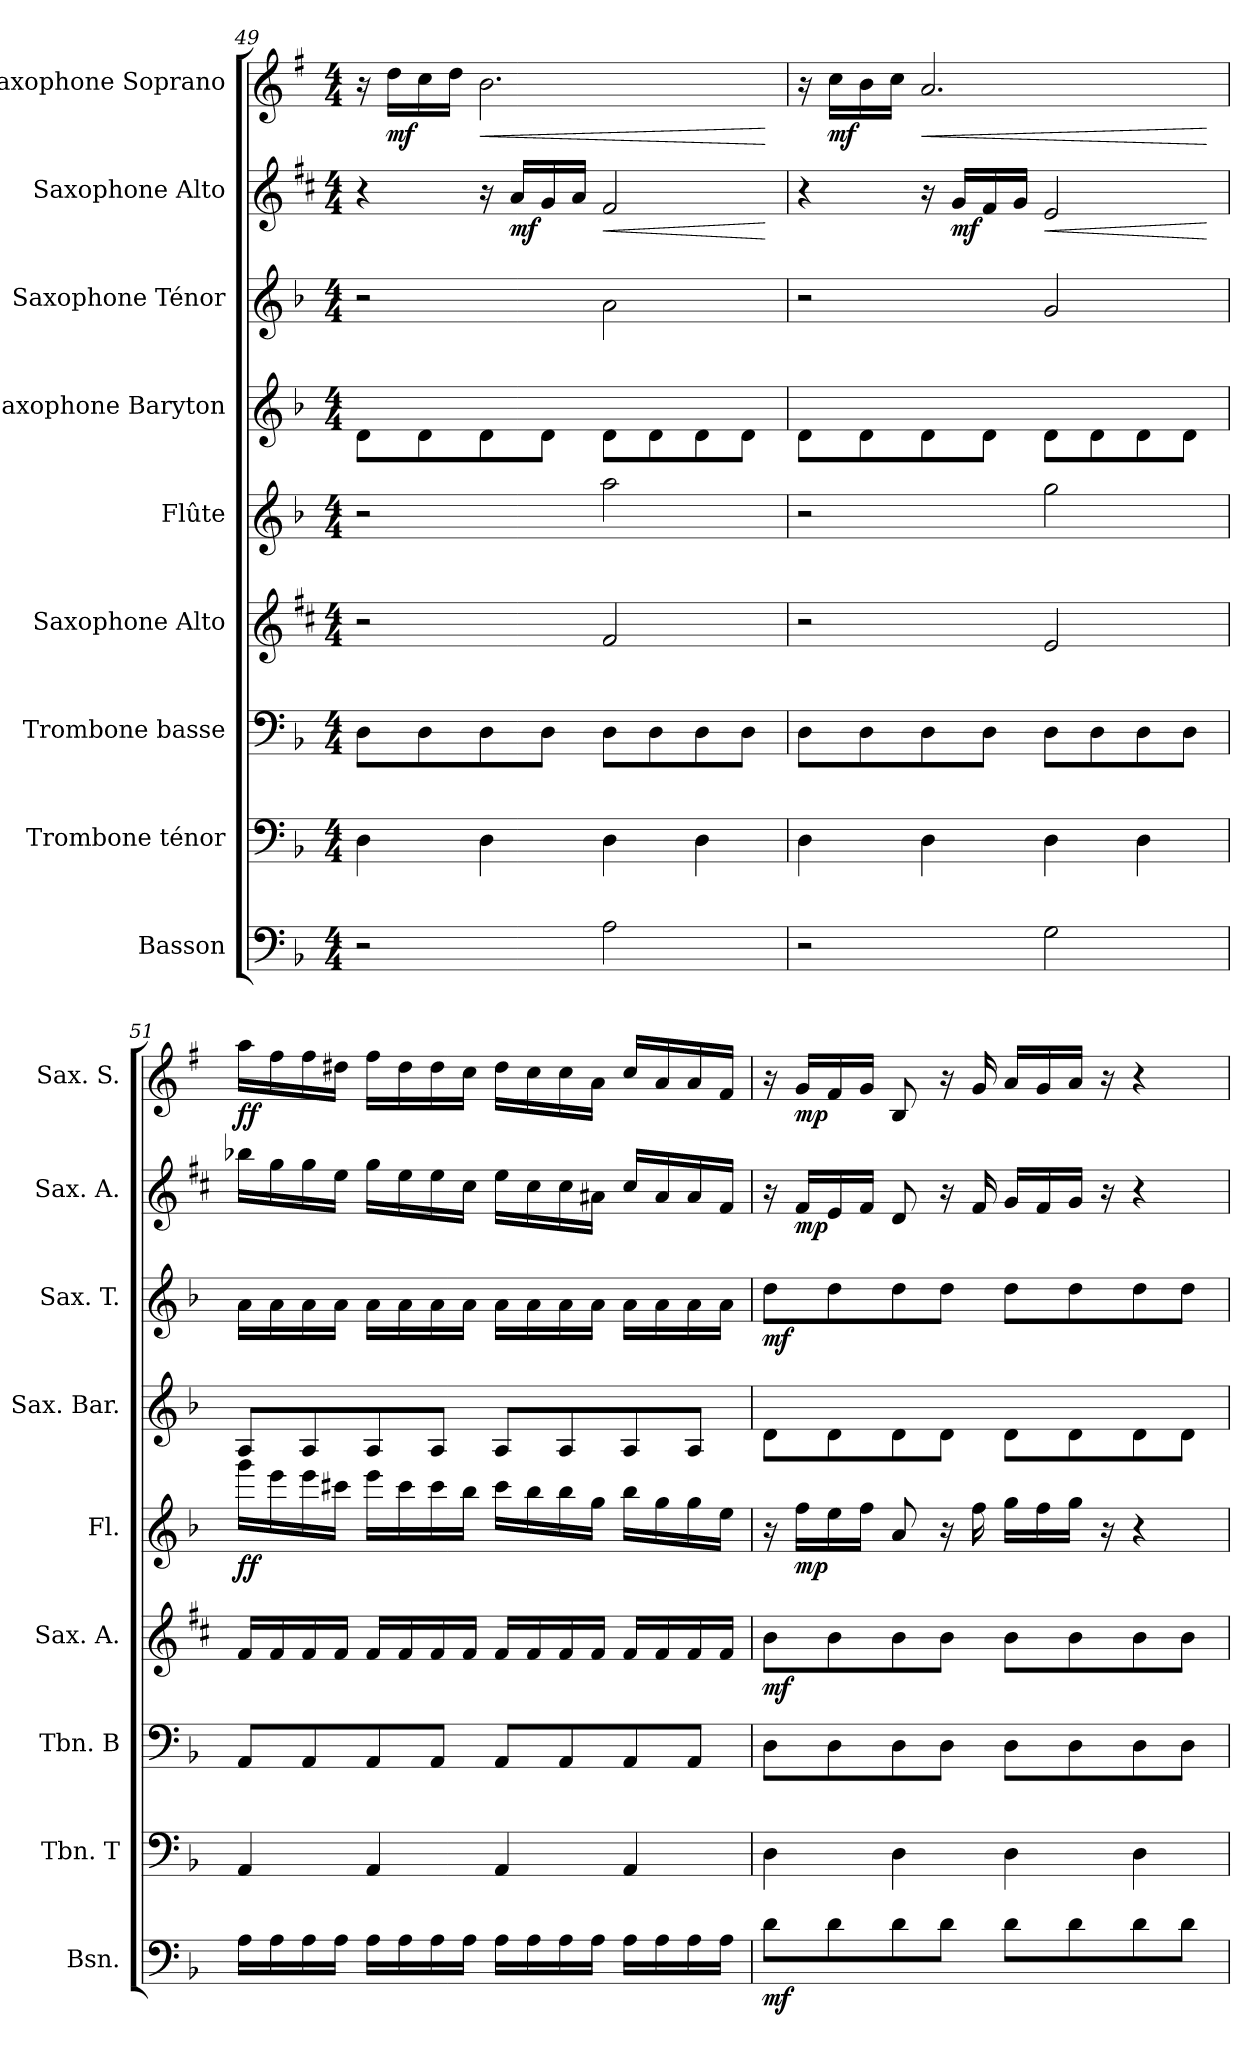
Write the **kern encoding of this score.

**kern	**dynam	**kern	**kern	**kern	**dynam	**kern	**dynam	**kern	**kern	**dynam	**kern	**dynam	**kern	**dynam
*part9	*part9	*part8	*part7	*part6	*part6	*part5	*part5	*part4	*part3	*part3	*part2	*part2	*part1	*part1
*staff9	*staff9	*staff8	*staff7	*staff6	*staff6	*staff5	*staff5	*staff4	*staff3	*staff3	*staff2	*staff2	*staff1	*staff1
*I"Basson	*	*I"Trombone ténor	*I"Trombone basse	*I"Saxophone Alto	*	*I"Flûte	*	*I"Saxophone Baryton	*I"Saxophone Ténor	*	*I"Saxophone Alto	*	*I"Saxophone Soprano	*
*I'Bsn.	*	*I'Tbn. T	*I'Tbn. B	*I'Sax. A.	*	*I'Fl.	*	*I'Sax. Bar.	*I'Sax. T.	*	*I'Sax. A.	*	*I'Sax. S.	*
*clefF4	*	*clefF4	*clefF4	*clefG2	*	*clefG2	*	*clefG2	*clefG2	*	*clefG2	*	*clefG2	*
*	*	*	*	*ITrd5c9	*	*	*	*ITrd12c21	*ITrd8c14	*	*ITrd5c9	*	*ITrd1c2	*
*k[b-]	*	*k[b-]	*k[b-]	*k[b-]	*	*k[b-]	*	*k[b-]	*k[b-]	*	*k[b-]	*	*k[b-]	*
*M4/4	*	*M4/4	*M4/4	*M4/4	*	*M4/4	*	*M4/4	*M4/4	*	*M4/4	*	*M4/4	*
=49	=49	=49	=49	=49	=49	=49	=49	=49	=49	=49	=49	=49	=49	=49
2r	.	4D\	8D\L	2r	.	2r	.	8D\L	2r	.	4r	.	16r	.
!	!	!	!	!	!	!	!	!	!	!	!	!	!	!LO:DY:b
.	.	.	.	.	.	.	.	.	.	.	.	.	16cc\LL	mf
.	.	.	8D\	.	.	.	.	8D\	.	.	.	.	16b-\	.
.	.	.	.	.	.	.	.	.	.	.	.	.	16cc\JJ	.
!	!	!	!	!	!	!	!	!	!	!	!	!	!	!LO:HP:b
.	.	4D\	8D\	.	.	.	.	8D\	.	.	16r	.	2.a\	<
!	!	!	!	!	!	!	!	!	!	!	!	!LO:DY:b	!	!
.	.	.	.	.	.	.	.	.	.	.	16c/LL	mf	.	.
.	.	.	8D\J	.	.	.	.	8D\J	.	.	16B-/	.	.	.
.	.	.	.	.	.	.	.	.	.	.	16c/JJ	.	.	.
!	!	!	!	!	!	!	!	!	!	!	!	!LO:HP:b	!	!
2A\	.	4D\	8D\L	2A/	.	2aa\	.	8D\L	2A\	.	2A/	<	.	.
.	.	.	8D\	.	.	.	.	8D\	.	.	.	.	.	.
.	.	4D\	8D\	.	.	.	.	8D\	.	.	.	.	.	.
.	.	.	8D\J	.	.	.	.	8D\J	.	.	.	.	.	.
.	.	.	.	.	.	.	.	.	.	.	.	[	.	[
!!LO:PB:g=z
=50	=50	=50	=50	=50	=50	=50	=50	=50	=50	=50	=50	=50	=50	=50
2r	.	4D\	8D\L	2r	.	2r	.	8D\L	2r	.	4r	.	16r	.
!	!	!	!	!	!	!	!	!	!	!	!	!	!	!LO:DY:b
.	.	.	.	.	.	.	.	.	.	.	.	.	16b-\LL	mf
.	.	.	8D\	.	.	.	.	8D\	.	.	.	.	16a\	.
.	.	.	.	.	.	.	.	.	.	.	.	.	16b-\JJ	.
!	!	!	!	!	!	!	!	!	!	!	!	!	!	!LO:HP:b
.	.	4D\	8D\	.	.	.	.	8D\	.	.	16r	.	2.g/	<
!	!	!	!	!	!	!	!	!	!	!	!	!LO:DY:b	!	!
.	.	.	.	.	.	.	.	.	.	.	16B-/LL	mf	.	.
.	.	.	8D\J	.	.	.	.	8D\J	.	.	16A/	.	.	.
.	.	.	.	.	.	.	.	.	.	.	16B-/JJ	.	.	.
!	!	!	!	!	!	!	!	!	!	!	!	!LO:HP:b	!	!
2G\	.	4D\	8D\L	2G/	.	2gg\	.	8D\L	2G/	.	2G/	<	.	.
.	.	.	8D\	.	.	.	.	8D\	.	.	.	.	.	.
.	.	4D\	8D\	.	.	.	.	8D\	.	.	.	.	.	.
.	.	.	8D\J	.	.	.	.	8D\J	.	.	.	.	.	.
.	.	.	.	.	.	.	.	.	.	.	.	[	.	[
=51	=51	=51	=51	=51	=51	=51	=51	=51	=51	=51	=51	=51	=51	=51
!	!	!	!	!	!	!	!LO:DY:b	!	!	!	!	!	!	!LO:DY:b
16A\LL	.	4AA/	8AA/L	16A/LL	.	16ggg\LL	ff	8AA/L	16A\LL	.	16dd-X\LL	.	16gg\LL	ff
16A\	.	.	.	16A/	.	16eee\	.	.	16A\	.	16b-\	.	16ee\	.
16A\	.	.	8AA/	16A/	.	16eee\	.	8AA/	16A\	.	16b-\	.	16ee\	.
16A\JJ	.	.	.	16A/JJ	.	16ccc#X\JJ	.	.	16A\JJ	.	16g\JJ	.	16cc#X\JJ	.
16A\LL	.	4AA/	8AA/	16A/LL	.	16eee\LL	.	8AA/	16A\LL	.	16b-\LL	.	16ee\LL	.
16A\	.	.	.	16A/	.	16ccc#\	.	.	16A\	.	16g\	.	16cc#\	.
16A\	.	.	8AA/J	16A/	.	16ccc#\	.	8AA/J	16A\	.	16g\	.	16cc#\	.
16A\JJ	.	.	.	16A/JJ	.	16bb-\JJ	.	.	16A\JJ	.	16e\JJ	.	16b-\JJ	.
16A\LL	.	4AA/	8AA/L	16A/LL	.	16ccc#\LL	.	8AA/L	16A\LL	.	16g\LL	.	16cc#\LL	.
16A\	.	.	.	16A/	.	16bb-\	.	.	16A\	.	16e\	.	16b-\	.
16A\	.	.	8AA/	16A/	.	16bb-\	.	8AA/	16A\	.	16e\	.	16b-\	.
16A\JJ	.	.	.	16A/JJ	.	16gg\JJ	.	.	16A\JJ	.	16c#X\JJ	.	16g\JJ	.
16A\LL	.	4AA/	8AA/	16A/LL	.	16bb-\LL	.	8AA/	16A\LL	.	16e/LL	.	16b-/LL	.
16A\	.	.	.	16A/	.	16gg\	.	.	16A\	.	16c#/	.	16g/	.
16A\	.	.	8AA/J	16A/	.	16gg\	.	8AA/J	16A\	.	16c#/	.	16g/	.
16A\JJ	.	.	.	16A/JJ	.	16ee\JJ	.	.	16A\JJ	.	16A/JJ	.	16e/JJ	.
!!LO:PB:g=z
=52	=52	=52	=52	=52	=52	=52	=52	=52	=52	=52	=52	=52	=52	=52
!	!LO:DY:b	!	!	!	!LO:DY:b	!	!	!	!	!LO:DY:b	!	!	!	!
8d\L	mf	4D\	8D\L	8d\L	mf	16r	.	8D\L	8d\L	mf	16r	.	16r	.
!	!	!	!	!	!	!	!LO:DY:b	!	!	!	!	!LO:DY:b	!	!LO:DY:b
.	.	.	.	.	.	16ff\LL	mp	.	.	.	16A/LL	mp	16f/LL	mp
8d\	.	.	8D\	8d\	.	16ee\	.	8D\	8d\	.	16G/	.	16e/	.
.	.	.	.	.	.	16ff\JJ	.	.	.	.	16A/JJ	.	16f/JJ	.
8d\	.	4D\	8D\	8d\	.	8a/	.	8D\	8d\	.	8F/	.	8A/	.
8d\J	.	.	8D\J	8d\J	.	16r	.	8D\J	8d\J	.	16r	.	16r	.
.	.	.	.	.	.	16ff\	.	.	.	.	16A/	.	16f/	.
8d\L	.	4D\	8D\L	8d\L	.	16gg\LL	.	8D\L	8d\L	.	16B-/LL	.	16g/LL	.
.	.	.	.	.	.	16ff\	.	.	.	.	16A/	.	16f/	.
8d\	.	.	8D\	8d\	.	16gg\JJ	.	8D\	8d\	.	16B-/JJ	.	16g/JJ	.
.	.	.	.	.	.	16r	.	.	.	.	16r	.	16r	.
8d\	.	4D\	8D\	8d\	.	4r	.	8D\	8d\	.	4r	.	4r	.
8d\J	.	.	8D\J	8d\J	.	.	.	8D\J	8d\J	.	.	.	.	.
=	=	=	=	=	=	=	=	=	=	=	=	=	=	=
*-	*-	*-	*-	*-	*-	*-	*-	*-	*-	*-	*-	*-	*-	*-
